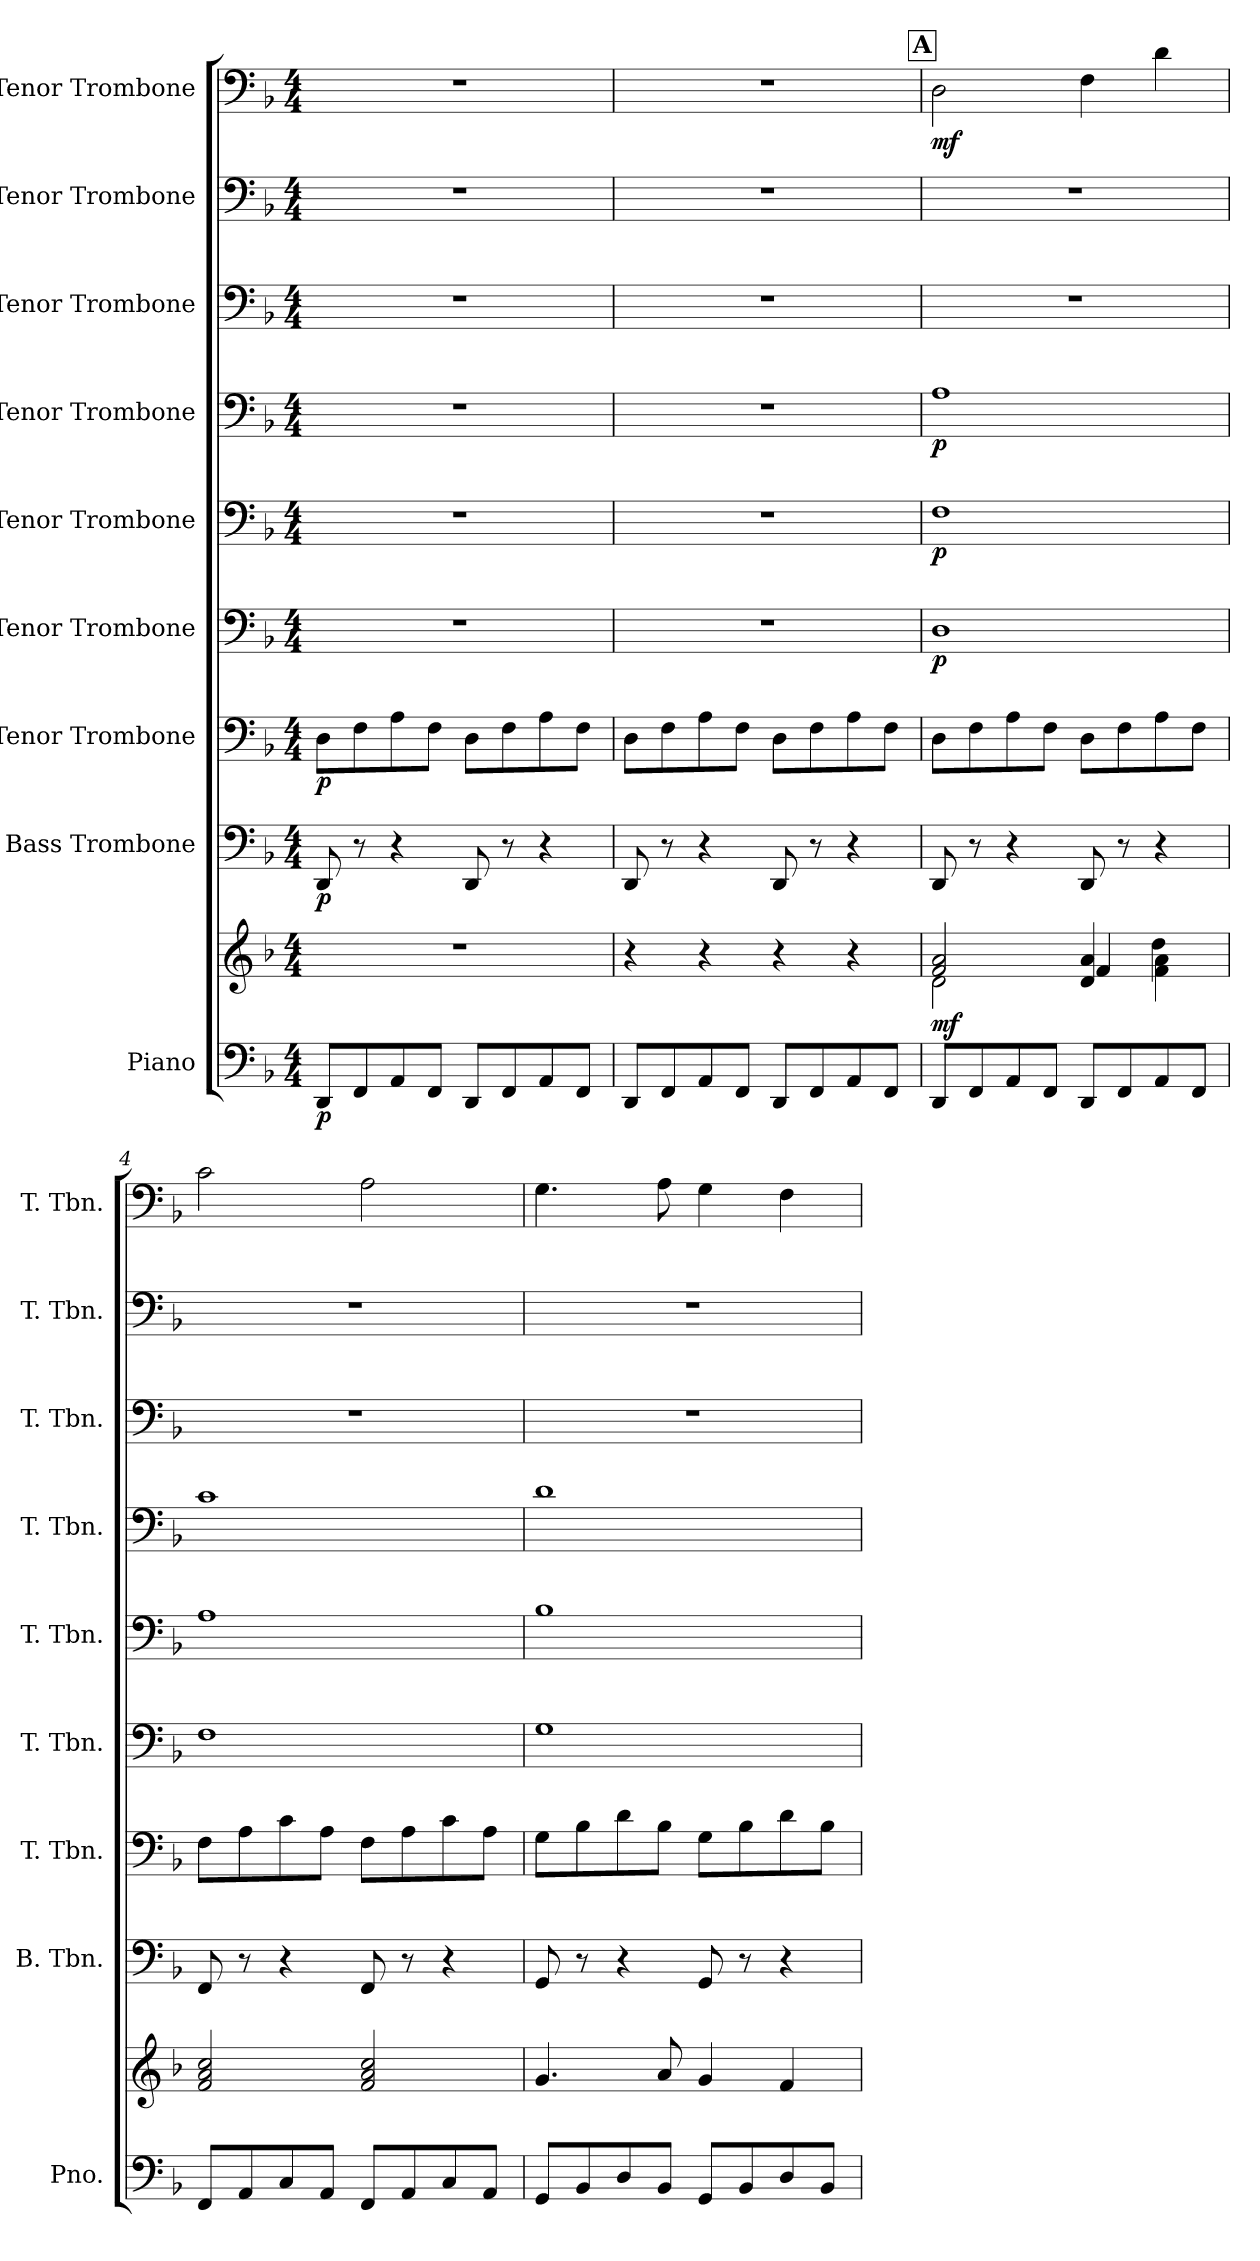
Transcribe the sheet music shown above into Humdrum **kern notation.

**kern	**kern	**dynam	**kern	**dynam	**kern	**dynam	**kern	**dynam	**kern	**dynam	**kern	**dynam	**kern	**kern	**kern	**dynam
*part9	*part9	*part9	*part8	*part8	*part7	*part7	*part6	*part6	*part5	*part5	*part4	*part4	*part3	*part2	*part1	*part1
*staff10	*staff9	*staff9/10	*staff8	*staff8	*staff7	*staff7	*staff6	*staff6	*staff5	*staff5	*staff4	*staff4	*staff3	*staff2	*staff1	*staff1
*I"Piano	*	*	*I"Bass Trombone	*	*I"Tenor Trombone	*	*I"Tenor Trombone	*	*I"Tenor Trombone	*	*I"Tenor Trombone	*	*I"Tenor Trombone	*I"Tenor Trombone	*I"Tenor Trombone	*
*I'Pno.	*	*	*I'B. Tbn.	*	*I'T. Tbn.	*	*I'T. Tbn.	*	*I'T. Tbn.	*	*I'T. Tbn.	*	*I'T. Tbn.	*I'T. Tbn.	*I'T. Tbn.	*
*clefF4	*clefG2	*	*clefF4	*	*clefF4	*	*clefF4	*	*clefF4	*	*clefF4	*	*clefF4	*clefF4	*clefF4	*
*k[b-]	*k[b-]	*	*k[b-]	*	*k[b-]	*	*k[b-]	*	*k[b-]	*	*k[b-]	*	*k[b-]	*k[b-]	*k[b-]	*
*M4/4	*M4/4	*	*M4/4	*	*M4/4	*	*M4/4	*	*M4/4	*	*M4/4	*	*M4/4	*M4/4	*M4/4	*
*MM80	*MM80	*	*MM80	*	*MM80	*	*MM80	*	*MM80	*	*MM80	*	*MM80	*MM80	*MM80	*
=1	=1	=1	=1	=1	=1	=1	=1	=1	=1	=1	=1	=1	=1	=1	=1	=1
!	!	!LO:DY:b=2	!	!LO:DY:b	!	!LO:DY:b	!	!	!	!	!	!	!	!	!	!
8DD/L	1r	p	8DD/	p	8D\L	p	1r	.	1r	.	1r	.	1r	1r	1r	.
8FF/	.	.	8r	.	8F\	.	.	.	.	.	.	.	.	.	.	.
8AA/	.	.	4r	.	8A\	.	.	.	.	.	.	.	.	.	.	.
8FF/J	.	.	.	.	8F\J	.	.	.	.	.	.	.	.	.	.	.
8DD/L	.	.	8DD/	.	8D\L	.	.	.	.	.	.	.	.	.	.	.
8FF/	.	.	8r	.	8F\	.	.	.	.	.	.	.	.	.	.	.
8AA/	.	.	4r	.	8A\	.	.	.	.	.	.	.	.	.	.	.
8FF/J	.	.	.	.	8F\J	.	.	.	.	.	.	.	.	.	.	.
=2	=2	=2	=2	=2	=2	=2	=2	=2	=2	=2	=2	=2	=2	=2	=2	=2
8DD/L	4r	.	8DD/	.	8D\L	.	1r	.	1r	.	1r	.	1r	1r	1r	.
8FF/	.	.	8r	.	8F\	.	.	.	.	.	.	.	.	.	.	.
8AA/	4r	.	4r	.	8A\	.	.	.	.	.	.	.	.	.	.	.
8FF/J	.	.	.	.	8F\J	.	.	.	.	.	.	.	.	.	.	.
8DD/L	4r	.	8DD/	.	8D\L	.	.	.	.	.	.	.	.	.	.	.
8FF/	.	.	8r	.	8F\	.	.	.	.	.	.	.	.	.	.	.
8AA/	4r	.	4r	.	8A\	.	.	.	.	.	.	.	.	.	.	.
8FF/J	.	.	.	.	8F\J	.	.	.	.	.	.	.	.	.	.	.
!!LO:REH:place=s1:a:B:fs=14:t=A
=3	=3	=3	=3	=3	=3	=3	=3	=3	=3	=3	=3	=3	=3	=3	=3	=3
*	*^	*	*	*	*	*	*	*	*	*	*	*	*	*	*	*
!	!	!	!LO:DY:b	!	!	!	!	!	!LO:DY:b	!	!LO:DY:b	!	!LO:DY:b	!	!	!	!LO:DY:b
8DD/L	2f/ 2a/	2d\	mf	8DD/	.	8D\L	.	1D	p	1F	p	1A	p	1r	1r	2D\	mf
8FF/	.	.	.	8r	.	8F\	.	.	.	.	.	.	.	.	.	.	.
8AA/	.	.	.	4r	.	8A\	.	.	.	.	.	.	.	.	.	.	.
8FF/J	.	.	.	.	.	8F\J	.	.	.	.	.	.	.	.	.	.	.
8DD/L	4d/ 4a/	4f/	.	8DD/	.	8D\L	.	.	.	.	.	.	.	.	.	4F\	.
8FF/	.	.	.	8r	.	8F\	.	.	.	.	.	.	.	.	.	.	.
8AA/	4f\ 4a\	4dd\	.	4r	.	8A\	.	.	.	.	.	.	.	.	.	4d\	.
8FF/J	.	.	.	.	.	8F\J	.	.	.	.	.	.	.	.	.	.	.
*	*v	*v	*	*	*	*	*	*	*	*	*	*	*	*	*	*	*
!!LO:PB:g=z
=4	=4	=4	=4	=4	=4	=4	=4	=4	=4	=4	=4	=4	=4	=4	=4	=4
8FF/L	2f/ 2a/ 2cc/	.	8FF/	.	8F\L	.	1F	.	1A	.	1c	.	1r	1r	2c\	.
8AA/	.	.	8r	.	8A\	.	.	.	.	.	.	.	.	.	.	.
8C/	.	.	4r	.	8c\	.	.	.	.	.	.	.	.	.	.	.
8AA/J	.	.	.	.	8A\J	.	.	.	.	.	.	.	.	.	.	.
8FF/L	2f/ 2a/ 2cc/	.	8FF/	.	8F\L	.	.	.	.	.	.	.	.	.	2A\	.
8AA/	.	.	8r	.	8A\	.	.	.	.	.	.	.	.	.	.	.
8C/	.	.	4r	.	8c\	.	.	.	.	.	.	.	.	.	.	.
8AA/J	.	.	.	.	8A\J	.	.	.	.	.	.	.	.	.	.	.
=5	=5	=5	=5	=5	=5	=5	=5	=5	=5	=5	=5	=5	=5	=5	=5	=5
8GG/L	4.g/	.	8GG/	.	8G\L	.	1G	.	1B-	.	1d	.	1r	1r	4.G\	.
8BB-/	.	.	8r	.	8B-\	.	.	.	.	.	.	.	.	.	.	.
8D/	.	.	4r	.	8d\	.	.	.	.	.	.	.	.	.	.	.
8BB-/J	8a/	.	.	.	8B-\J	.	.	.	.	.	.	.	.	.	8A\	.
8GG/L	4g/	.	8GG/	.	8G\L	.	.	.	.	.	.	.	.	.	4G\	.
8BB-/	.	.	8r	.	8B-\	.	.	.	.	.	.	.	.	.	.	.
8D/	4f/	.	4r	.	8d\	.	.	.	.	.	.	.	.	.	4F\	.
8BB-/J	.	.	.	.	8B-\J	.	.	.	.	.	.	.	.	.	.	.
=	=	=	=	=	=	=	=	=	=	=	=	=	=	=	=	=
*-	*-	*-	*-	*-	*-	*-	*-	*-	*-	*-	*-	*-	*-	*-	*-	*-
